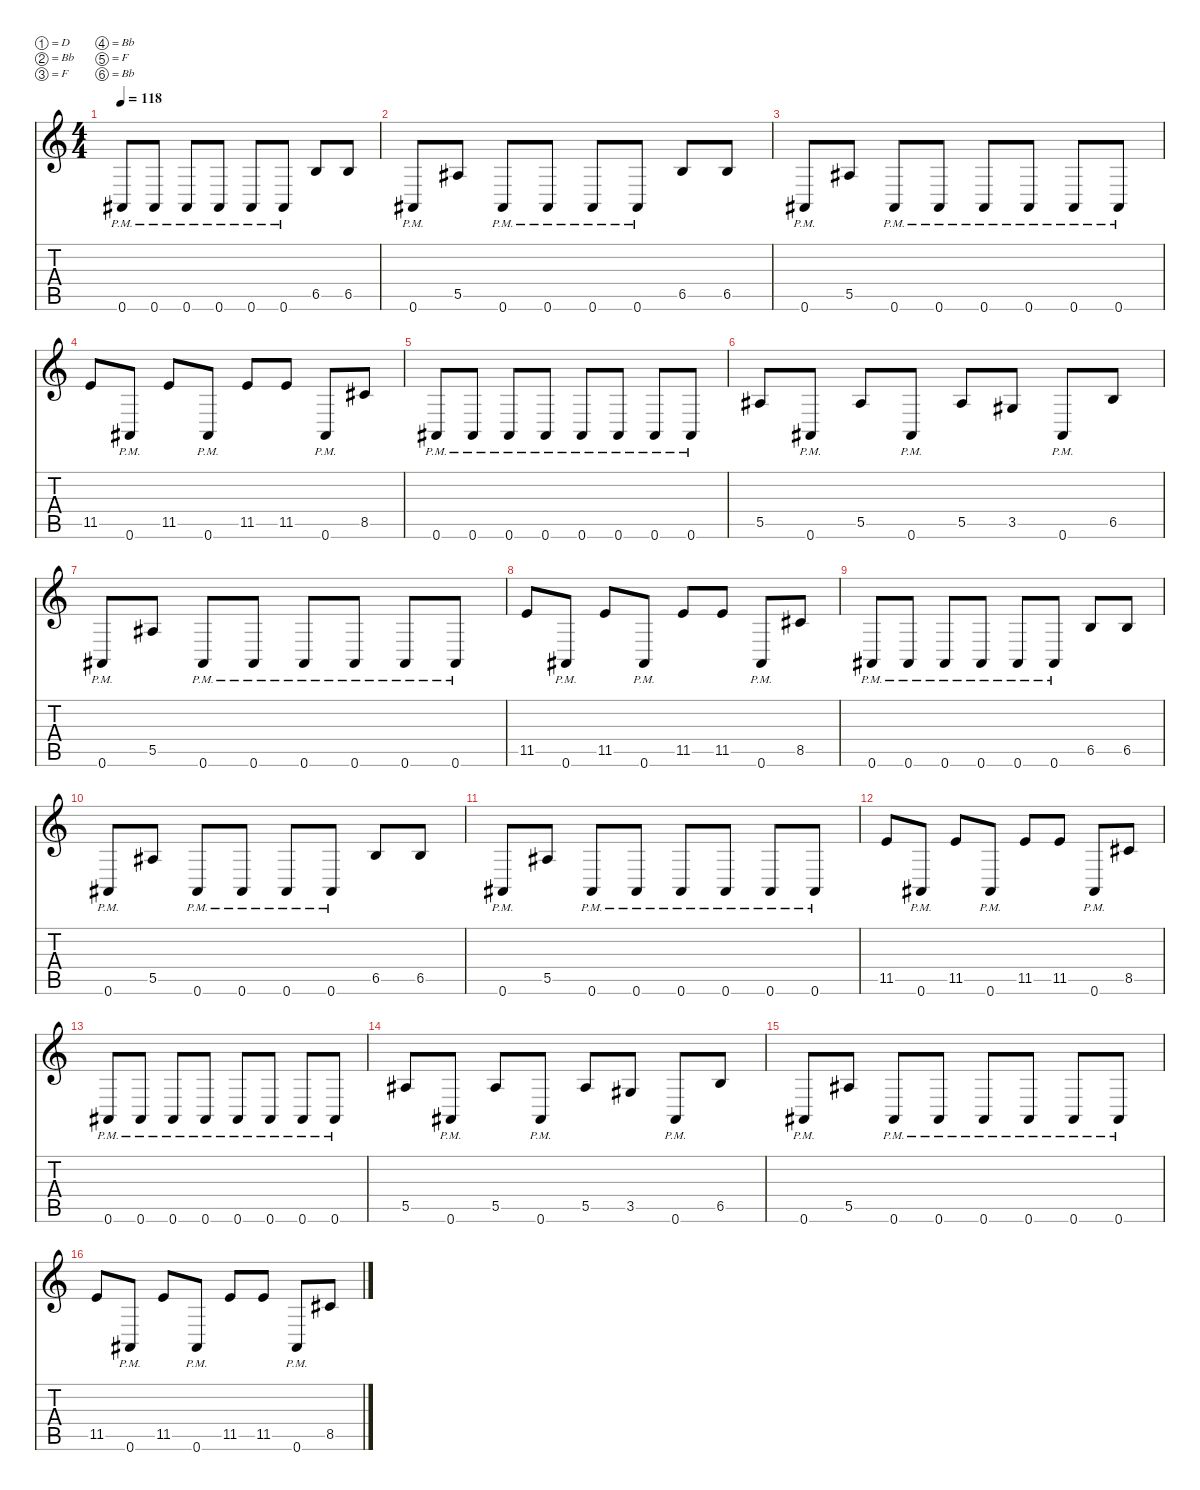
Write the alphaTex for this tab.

\defaultSystemsLayout 4
\hideDynamics
\bracketExtendMode nobrackets
\singleTrackTrackNamePolicy hidden
\multiTrackTrackNamePolicy hidden
\firstSystemTrackNameMode fullname
\otherSystemsTrackNameOrientation horizontal
\track ("Guitar 1" "jz.guit.") {defaultSystemsLayout 8 instrument electricguitarjazz}
\staff {score tabs}
\tuning (D4 Bb3 F3 Bb2 F2 Bb1)
\ts (4 4)
\tempo 118
\clef g2
\ks c
0.6{pm acc #}.8{dy f beam Up} 0.6{pm acc #}.8{beam Up} 0.6{pm acc #}.8{beam Up} 0.6{pm acc #}.8{beam Up} 0.6{pm acc #}.8{beam Up} 0.6{pm acc #}.8{beam Up} 6.5.8{beam Up} 6.5.8{beam Up} |
0.6{pm acc #}.8{beam Up} 5.5{acc #}.8{beam Up} 0.6{pm acc #}.8{beam Up} 0.6{pm acc #}.8{beam Up} 0.6{pm acc #}.8{beam Up} 0.6{pm acc #}.8{beam Up} 6.5.8{beam Up} 6.5.8{beam Up} |
0.6{pm acc #}.8{beam Up} 5.5{acc #}.8{beam Up} 0.6{pm acc #}.8{beam Up} 0.6{pm acc #}.8{beam Up} 0.6{pm acc #}.8{beam Up} 0.6{pm acc #}.8{beam Up} 0.6{pm acc #}.8{beam Up} 0.6{pm acc #}.8{beam Up} |
11.5.8{beam Up} 0.6{pm acc #}.8{beam Up} 11.5.8{beam Up} 0.6{pm acc #}.8{beam Up} 11.5.8{beam Up} 11.5.8{beam Up} 0.6{pm acc #}.8{beam Up} 8.5{acc #}.8{beam Up} |
0.6{pm acc #}.8{beam Up} 0.6{pm acc #}.8{beam Up} 0.6{pm acc #}.8{beam Up} 0.6{pm acc #}.8{beam Up} 0.6{pm acc #}.8{beam Up} 0.6{pm acc #}.8{beam Up} 0.6{pm acc #}.8{beam Up} 0.6{pm acc #}.8{beam Up} |
5.5{acc #}.8{beam Up} 0.6{pm acc #}.8{beam Up} 5.5{acc #}.8{beam Up} 0.6{pm acc #}.8{beam Up} 5.5{acc #}.8{beam Up} 3.5{acc #}.8{beam Up} 0.6{pm acc #}.8{beam Up} 6.5.8{beam Up} |
0.6{pm acc #}.8{beam Up} 5.5{acc #}.8{beam Up} 0.6{pm acc #}.8{beam Up} 0.6{pm acc #}.8{beam Up} 0.6{pm acc #}.8{beam Up} 0.6{pm acc #}.8{beam Up} 0.6{pm acc #}.8{beam Up} 0.6{pm acc #}.8{beam Up} |
11.5.8{beam Up} 0.6{pm acc #}.8{beam Up} 11.5.8{beam Up} 0.6{pm acc #}.8{beam Up} 11.5.8{beam Up} 11.5.8{beam Up} 0.6{pm acc #}.8{beam Up} 8.5{acc #}.8{beam Up} |
0.6{pm acc #}.8{beam Up} 0.6{pm acc #}.8{beam Up} 0.6{pm acc #}.8{beam Up} 0.6{pm acc #}.8{beam Up} 0.6{pm acc #}.8{beam Up} 0.6{pm acc #}.8{beam Up} 6.5.8{beam Up} 6.5.8{beam Up} |
0.6{pm acc #}.8{beam Up} 5.5{acc #}.8{beam Up} 0.6{pm acc #}.8{beam Up} 0.6{pm acc #}.8{beam Up} 0.6{pm acc #}.8{beam Up} 0.6{pm acc #}.8{beam Up} 6.5.8{beam Up} 6.5.8{beam Up} |
0.6{pm acc #}.8{beam Up} 5.5{acc #}.8{beam Up} 0.6{pm acc #}.8{beam Up} 0.6{pm acc #}.8{beam Up} 0.6{pm acc #}.8{beam Up} 0.6{pm acc #}.8{beam Up} 0.6{pm acc #}.8{beam Up} 0.6{pm acc #}.8{beam Up} |
11.5.8{beam Up} 0.6{pm acc #}.8{beam Up} 11.5.8{beam Up} 0.6{pm acc #}.8{beam Up} 11.5.8{beam Up} 11.5.8{beam Up} 0.6{pm acc #}.8{beam Up} 8.5{acc #}.8{beam Up} |
0.6{pm acc #}.8{beam Up} 0.6{pm acc #}.8{beam Up} 0.6{pm acc #}.8{beam Up} 0.6{pm acc #}.8{beam Up} 0.6{pm acc #}.8{beam Up} 0.6{pm acc #}.8{beam Up} 0.6{pm acc #}.8{beam Up} 0.6{pm acc #}.8{beam Up} |
5.5{acc #}.8{beam Up} 0.6{pm acc #}.8{beam Up} 5.5{acc #}.8{beam Up} 0.6{pm acc #}.8{beam Up} 5.5{acc #}.8{beam Up} 3.5{acc #}.8{beam Up} 0.6{pm acc #}.8{beam Up} 6.5.8{beam Up} |
0.6{pm acc #}.8{beam Up} 5.5{acc #}.8{beam Up} 0.6{pm acc #}.8{beam Up} 0.6{pm acc #}.8{beam Up} 0.6{pm acc #}.8{beam Up} 0.6{pm acc #}.8{beam Up} 0.6{pm acc #}.8{beam Up} 0.6{pm acc #}.8{beam Up} |
11.5.8{beam Up} 0.6{pm acc #}.8{beam Up} 11.5.8{beam Up} 0.6{pm acc #}.8{beam Up} 11.5.8{beam Up} 11.5.8{beam Up} 0.6{pm acc #}.8{beam Up} 8.5{acc #}.8{beam Up}
